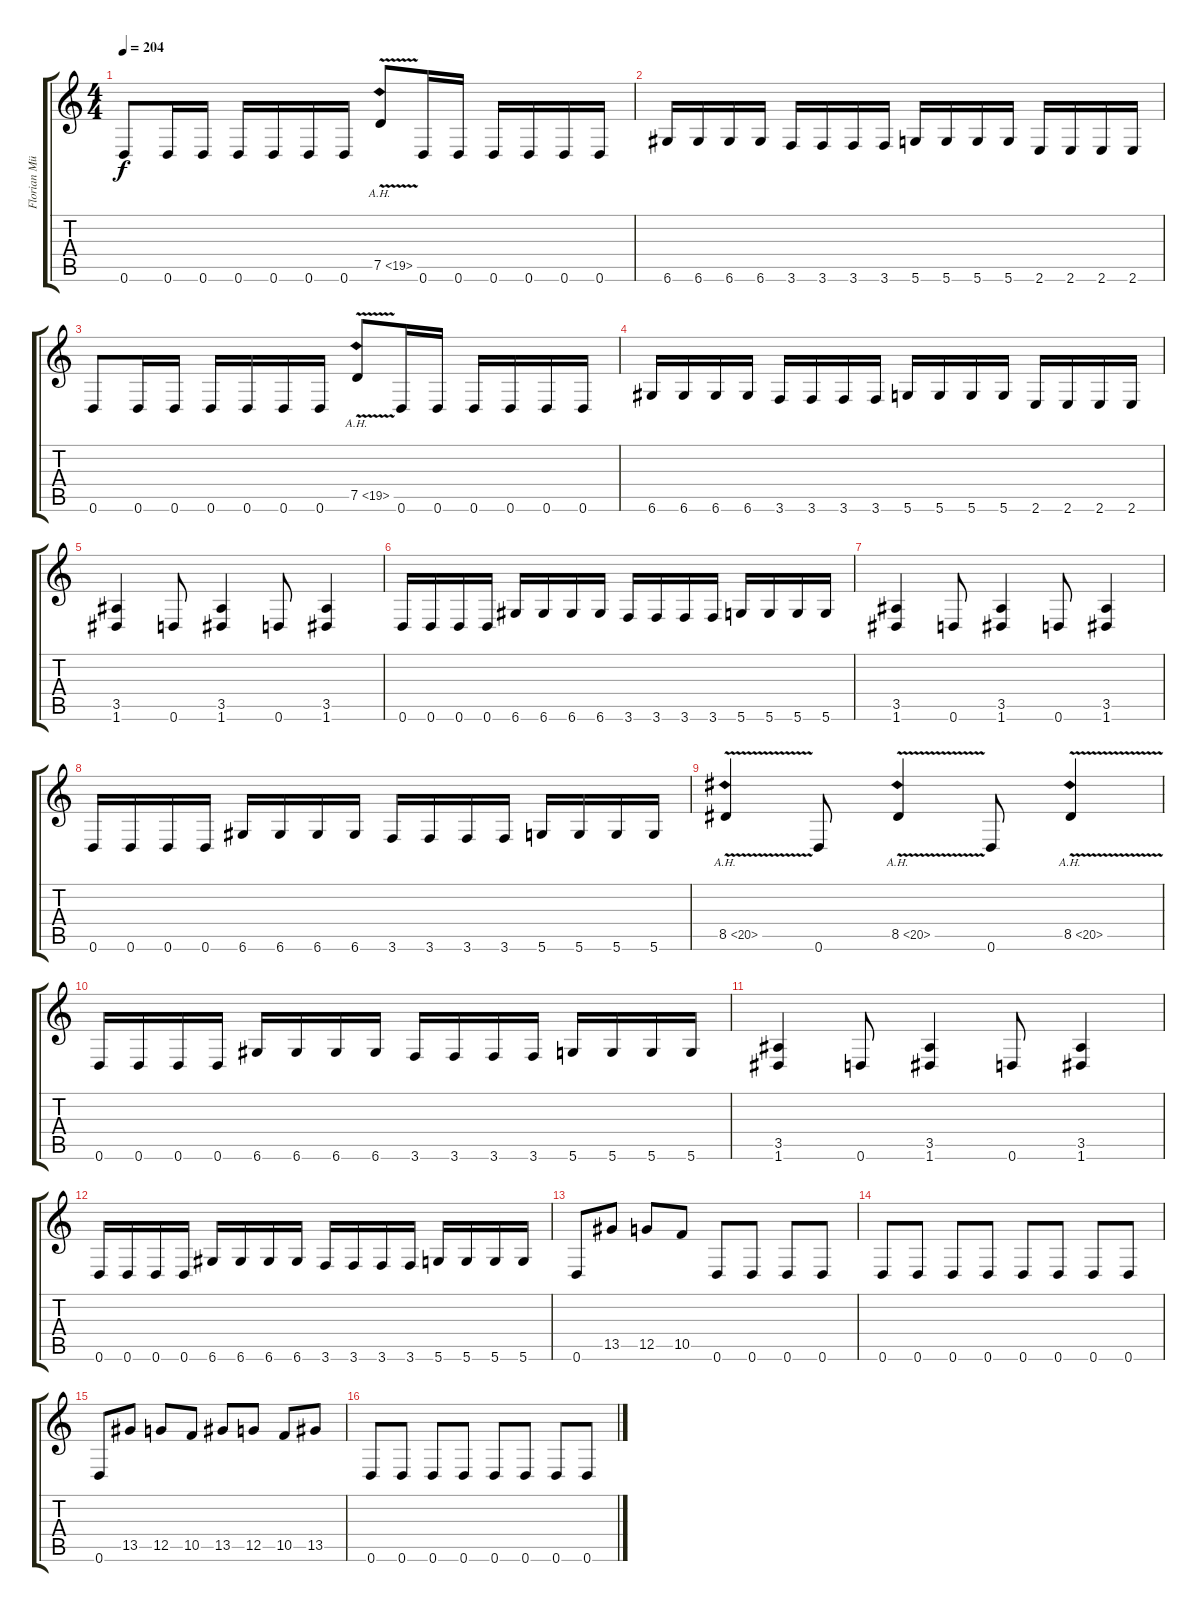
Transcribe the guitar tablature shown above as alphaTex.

\track ("Florian Müller" "Florian Mü") {instrument distortionguitar}
\staff {score tabs}
\tuning (D4 A3 F3 C3 G2 D2) {hide}
\ts (4 4)
\tempo 204
\clef g2
\ks c
0.6.8{dy f} 0.6.16 0.6.16 0.6.16 0.6.16 0.6.16 0.6.16 7.5{ah 12 v}.8 0.6.16 0.6.16 0.6.16 0.6.16 0.6.16 0.6.16 |
6.6.16 6.6.16 6.6.16 6.6.16 3.6.16 3.6.16 3.6.16 3.6.16 5.6.16 5.6.16 5.6.16 5.6.16 2.6.16 2.6.16 2.6.16 2.6.16 |
0.6.8 0.6.16 0.6.16 0.6.16 0.6.16 0.6.16 0.6.16 7.5{ah 12 v}.8 0.6.16 0.6.16 0.6.16 0.6.16 0.6.16 0.6.16 |
6.6.16 6.6.16 6.6.16 6.6.16 3.6.16 3.6.16 3.6.16 3.6.16 5.6.16 5.6.16 5.6.16 5.6.16 2.6.16 2.6.16 2.6.16 2.6.16 |
(3.5 1.6).4 0.6.8 (3.5 1.6).4 0.6.8 (3.5 1.6).4 |
0.6.16 0.6.16 0.6.16 0.6.16 6.6.16 6.6.16 6.6.16 6.6.16 3.6.16 3.6.16 3.6.16 3.6.16 5.6.16 5.6.16 5.6.16 5.6.16 |
(3.5 1.6).4 0.6.8 (3.5 1.6).4 0.6.8 (3.5 1.6).4 |
0.6.16 0.6.16 0.6.16 0.6.16 6.6.16 6.6.16 6.6.16 6.6.16 3.6.16 3.6.16 3.6.16 3.6.16 5.6.16 5.6.16 5.6.16 5.6.16 |
8.5{ah 12 v}.4 0.6.8 8.5{ah 12 v}.4 0.6.8 8.5{ah 12 v}.4 |
0.6.16 0.6.16 0.6.16 0.6.16 6.6.16 6.6.16 6.6.16 6.6.16 3.6.16 3.6.16 3.6.16 3.6.16 5.6.16 5.6.16 5.6.16 5.6.16 |
(3.5 1.6).4 0.6.8 (3.5 1.6).4 0.6.8 (3.5 1.6).4 |
0.6.16 0.6.16 0.6.16 0.6.16 6.6.16 6.6.16 6.6.16 6.6.16 3.6.16 3.6.16 3.6.16 3.6.16 5.6.16 5.6.16 5.6.16 5.6.16 |
0.6.8 13.5.8 12.5.8 10.5.8 0.6.8 0.6.8 0.6.8 0.6.8 |
0.6.8 0.6.8 0.6.8 0.6.8 0.6.8 0.6.8 0.6.8 0.6.8 |
0.6.8 13.5.8 12.5.8 10.5.8 13.5.8 12.5.8 10.5.8 13.5.8 |
0.6.8 0.6.8 0.6.8 0.6.8 0.6.8 0.6.8 0.6.8 0.6.8
